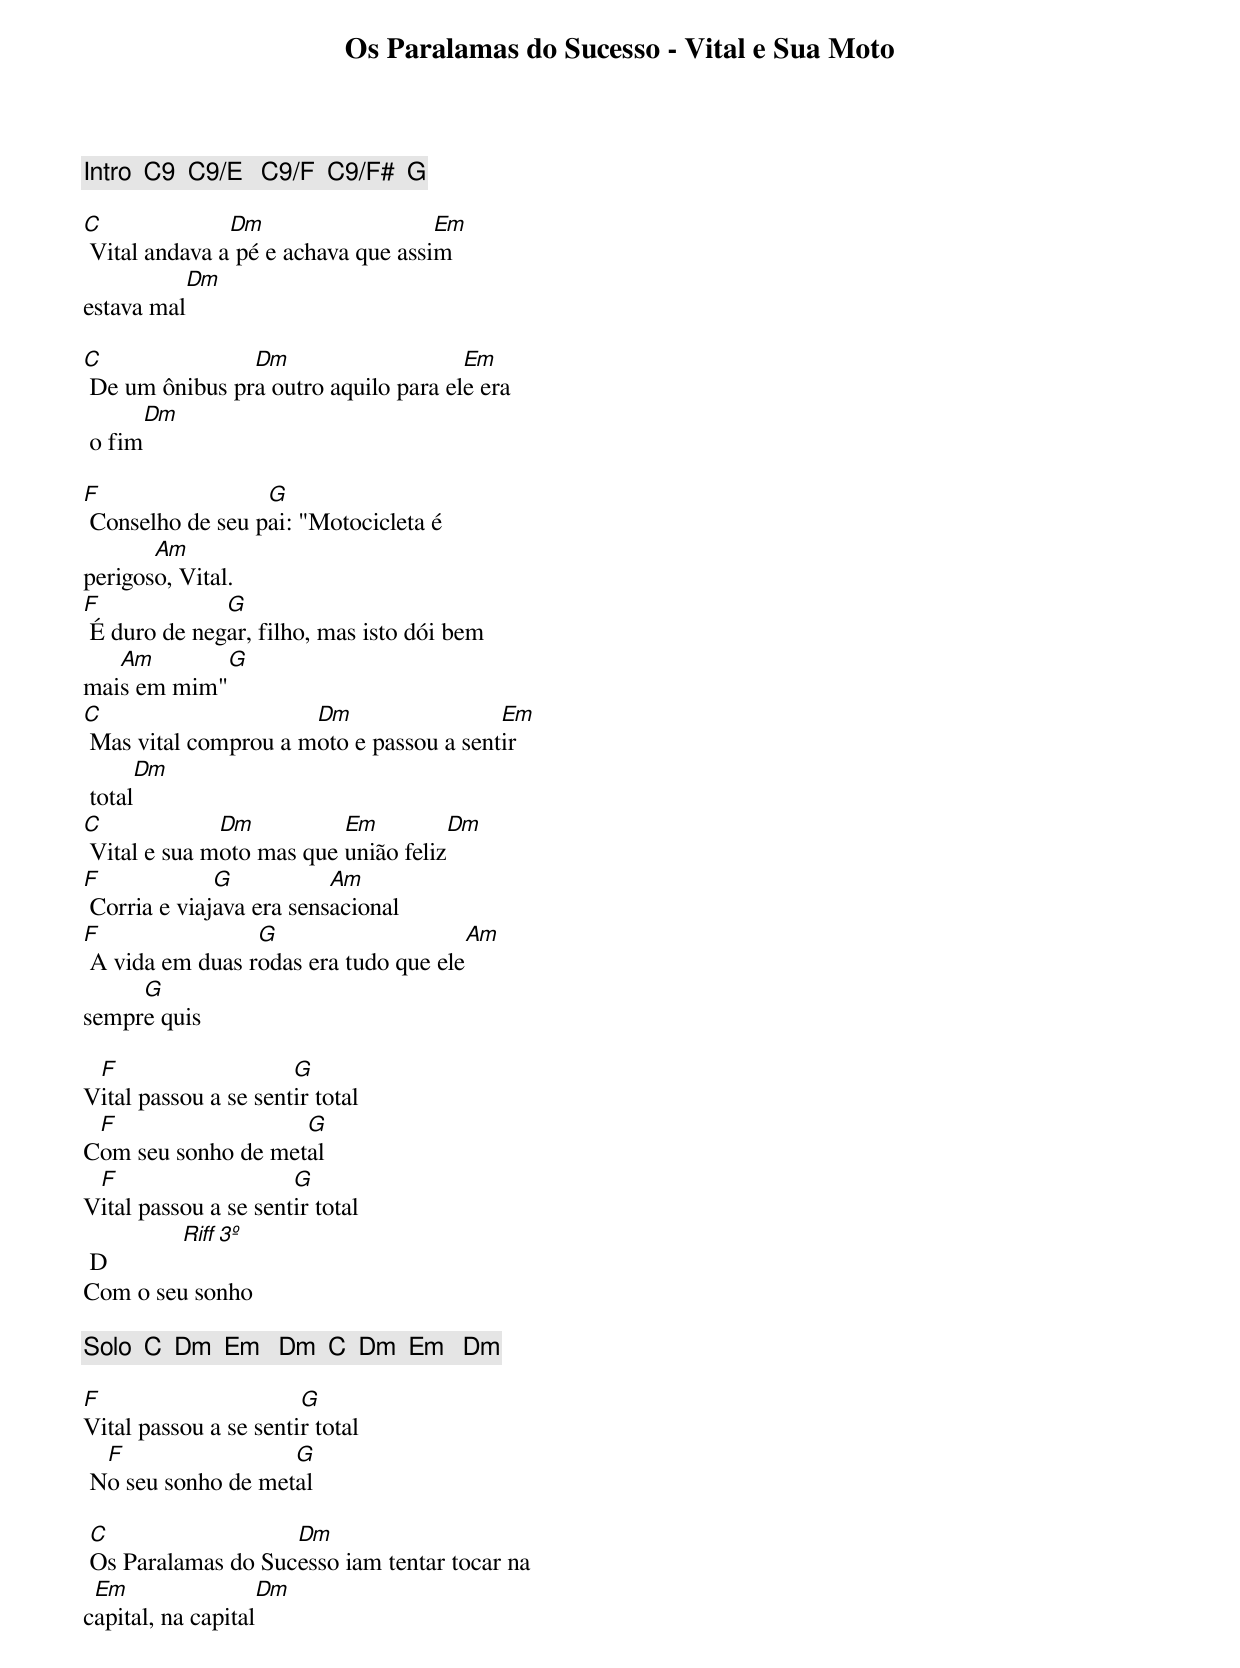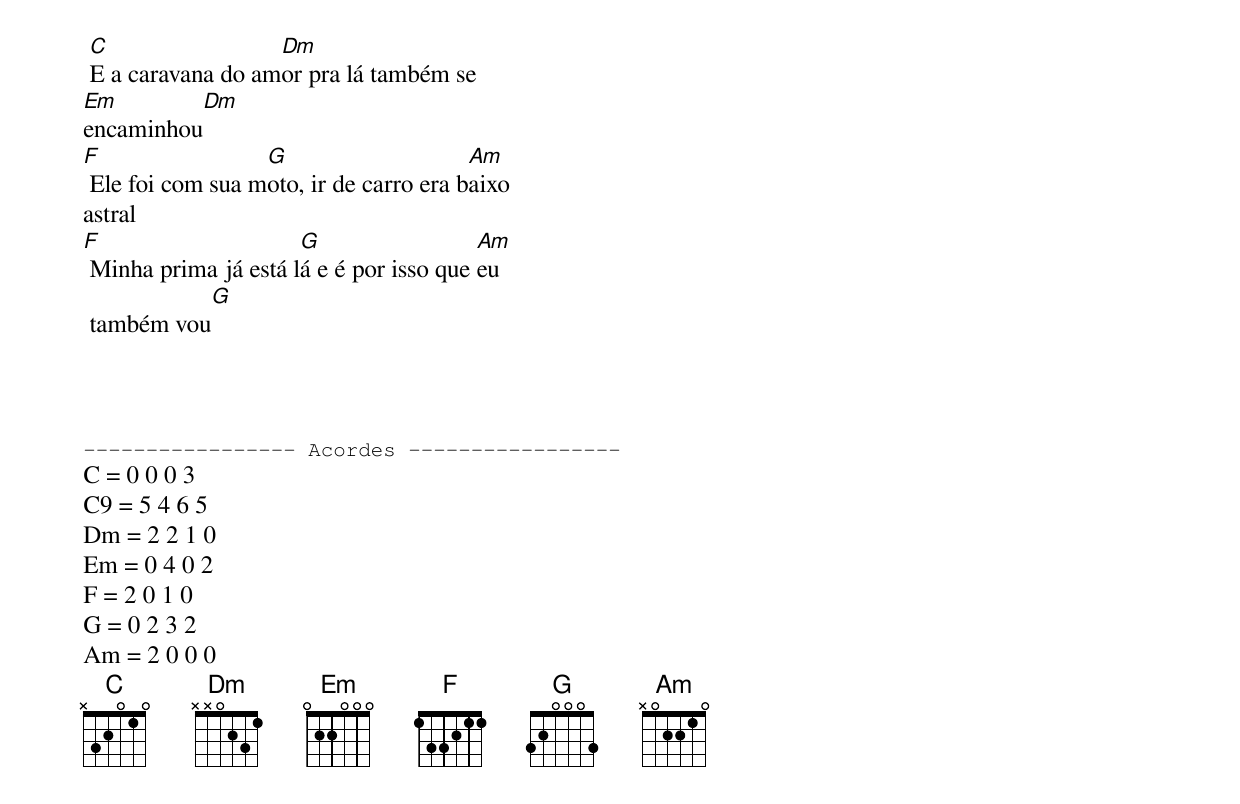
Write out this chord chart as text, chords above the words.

Os Paralamas do Sucesso - Vital e Sua Moto

[Intro]  C9  C9/E   C9/F  C9/F#  G

C              Dm                   Em
 Vital andava a pé e achava que assim
           Dm
estava mal

C               Dm                    Em
 De um ônibus pra outro aquilo para ele era
            Dm
 o fim

F                 G
 Conselho de seu pai: "Motocicleta é
       Am
perigoso, Vital.
F             G
 É duro de negar, filho, mas isto dói bem
   Am           G
mais em mim"
C                     Dm                 Em
 Mas vital comprou a moto e passou a sentir
              Dm
 total
C             Dm          Em               Dm
 Vital e sua moto mas que união feliz
F             G           Am
 Corria e viajava era sensacional
F                G                      Am
 A vida em duas rodas era tudo que ele
     G
sempre quis

 F                    G
Vital passou a se sentir total
 F                  G
Com seu sonho de metal
 F                    G
Vital passou a se sentir total
 D            [Riff 3º]
Com o seu sonho

[Solo]  C  Dm  Em   Dm  C  Dm  Em   Dm

F                      G
Vital passou a se sentir total
  F                 G
 No seu sonho de metal

 C                  Dm
 Os Paralamas do Sucesso iam tentar tocar na
 Em                 Dm
capital, na capital
 C                 Dm
 E a caravana do amor pra lá também se
Em             Dm
encaminhou
F                 G                     Am
 Ele foi com sua moto, ir de carro era baixo
astral
F                     G                  Am
 Minha prima já está lá e é por isso que eu
            G
 também vou




----------------- Acordes -----------------
C = 0 0 0 3
C9 = 5 4 6 5
Dm = 2 2 1 0
Em = 0 4 0 2
F = 2 0 1 0
G = 0 2 3 2
Am = 2 0 0 0
